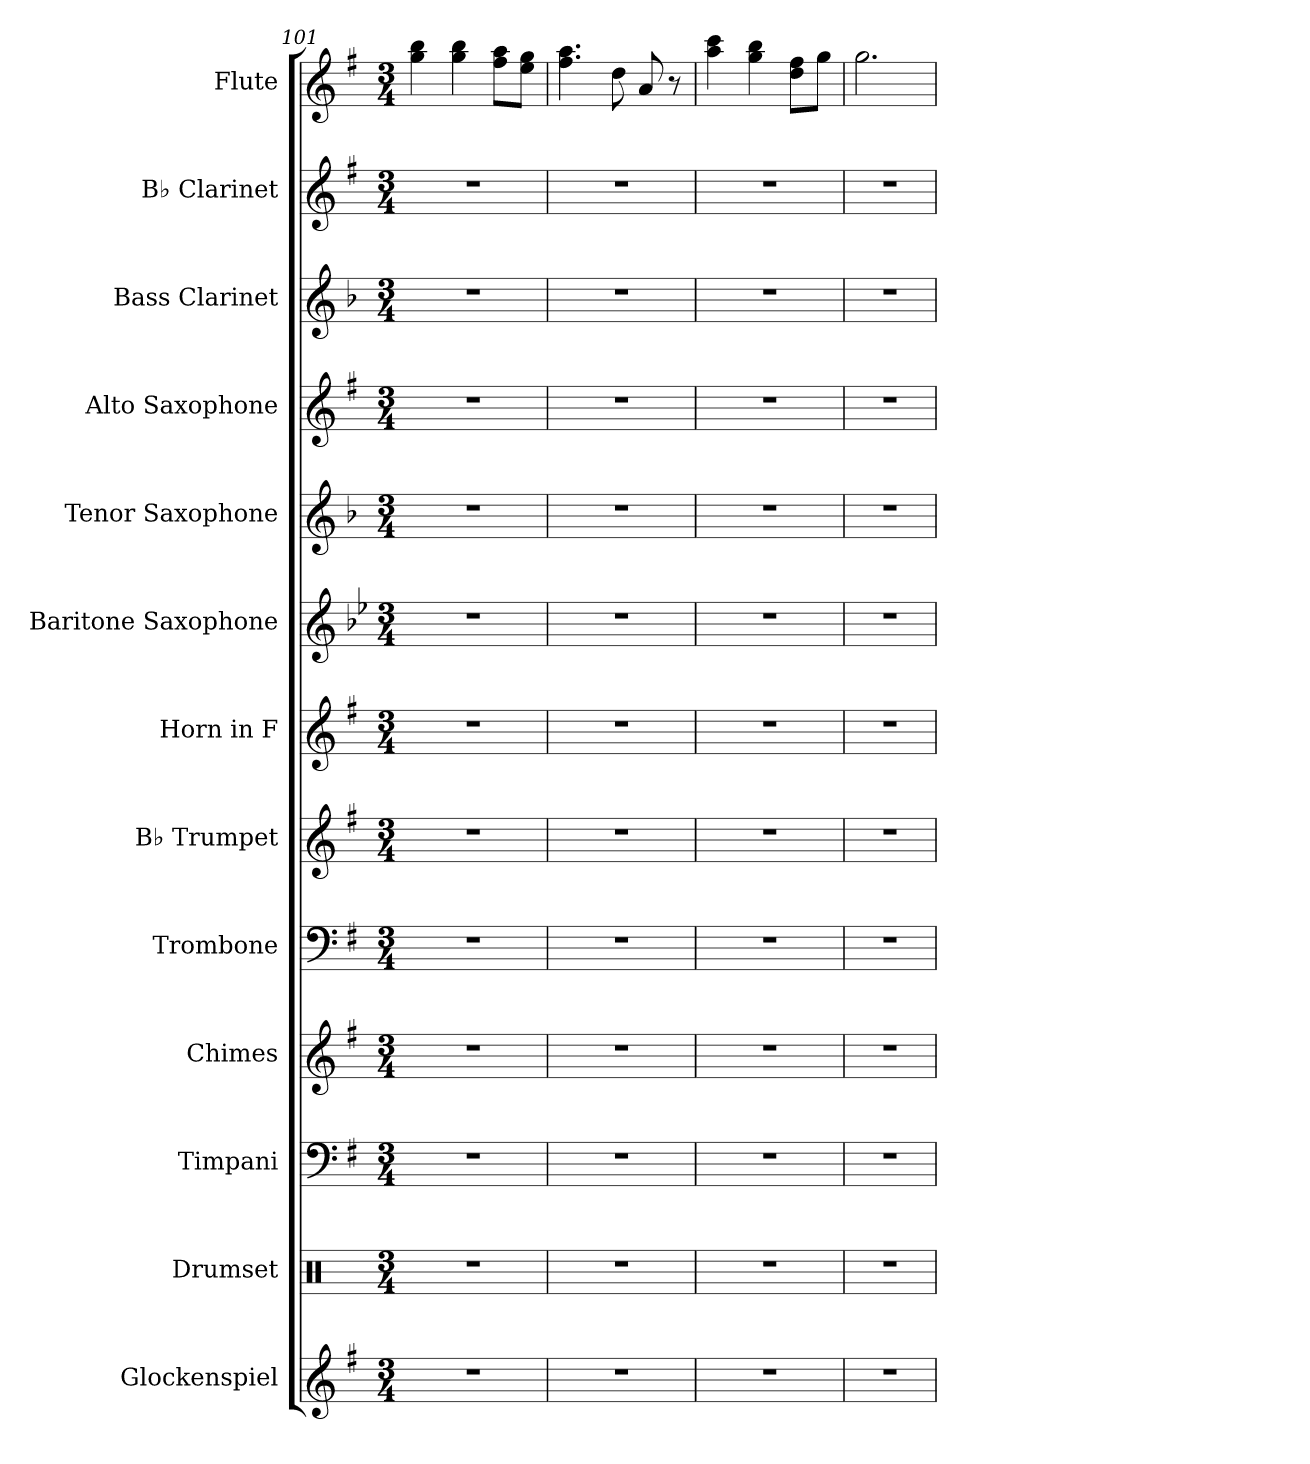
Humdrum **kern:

**kern	**kern	**kern	**kern	**kern	**kern	**kern	**kern	**kern	**kern	**kern	**kern	**kern
*part13	*part12	*part11	*part10	*part9	*part8	*part7	*part6	*part5	*part4	*part3	*part2	*part1
*staff13	*staff12	*staff11	*staff10	*staff9	*staff8	*staff7	*staff6	*staff5	*staff4	*staff3	*staff2	*staff1
*I"Glockenspiel	*I"Drumset	*I"Timpani	*I"Chimes	*I"Trombone	*I"B♭ Trumpet	*I"Horn in F	*I"Baritone Saxophone	*I"Tenor Saxophone	*I"Alto Saxophone	*I"Bass Clarinet	*I"B♭ Clarinet	*I"Flute
*I'Glock.	*I'D. Set	*I'Timp.	*I'Cme.	*I'Tbn.	*I'B♭ Tpt.	*	*I'Bar. Sax.	*I'T. Sax.	*I'A. Sax.	*I'B. Cl.	*I'B♭ Cl.	*I'Fl.
*clefG2	*clefX	*clefF4	*clefG2	*clefF4	*clefG2	*clefG2	*clefG2	*clefG2	*clefG2	*clefG2	*clefG2	*clefG2
*ITrd-14c-24	*	*	*	*	*ITrd1c2	*ITrd4c7	*ITrd12c21	*ITrd8c14	*ITrd5c9	*ITrd8c14	*ITrd1c2	*
*k[f#]	*k[]	*k[f#]	*k[f#]	*k[f#]	*k[b-]	*k[]	*k[b-e-]	*k[b-]	*k[b-e-]	*k[b-]	*k[b-]	*k[f#]
*M3/4	*M3/4	*M3/4	*M3/4	*M3/4	*M3/4	*M3/4	*M3/4	*M3/4	*M3/4	*M3/4	*M3/4	*M3/4
=101	=101	=101	=101	=101	=101	=101	=101	=101	=101	=101	=101	=101
2.r	2.r	2.r	2.r	2.r	2.r	2.r	2.r	2.r	2.r	2.r	2.r	4gg\ 4bb\
.	.	.	.	.	.	.	.	.	.	.	.	4gg\ 4bb\
.	.	.	.	.	.	.	.	.	.	.	.	8ff#\ 8aa\L
.	.	.	.	.	.	.	.	.	.	.	.	8ee\ 8gg\J
=102	=102	=102	=102	=102	=102	=102	=102	=102	=102	=102	=102	=102
2.r	2.r	2.r	2.r	2.r	2.r	2.r	2.r	2.r	2.r	2.r	2.r	4.ff#\ 4.aa\
.	.	.	.	.	.	.	.	.	.	.	.	8dd\
.	.	.	.	.	.	.	.	.	.	.	.	8a/
.	.	.	.	.	.	.	.	.	.	.	.	8r
=103	=103	=103	=103	=103	=103	=103	=103	=103	=103	=103	=103	=103
2.r	2.r	2.r	2.r	2.r	2.r	2.r	2.r	2.r	2.r	2.r	2.r	4aa\ 4ccc\
.	.	.	.	.	.	.	.	.	.	.	.	4gg\ 4bb\
.	.	.	.	.	.	.	.	.	.	.	.	8dd\ 8ff#\L
.	.	.	.	.	.	.	.	.	.	.	.	8gg\J
=104	=104	=104	=104	=104	=104	=104	=104	=104	=104	=104	=104	=104
2.r	2.r	2.r	2.r	2.r	2.r	2.r	2.r	2.r	2.r	2.r	2.r	2.gg\
=	=	=	=	=	=	=	=	=	=	=	=	=
*-	*-	*-	*-	*-	*-	*-	*-	*-	*-	*-	*-	*-
